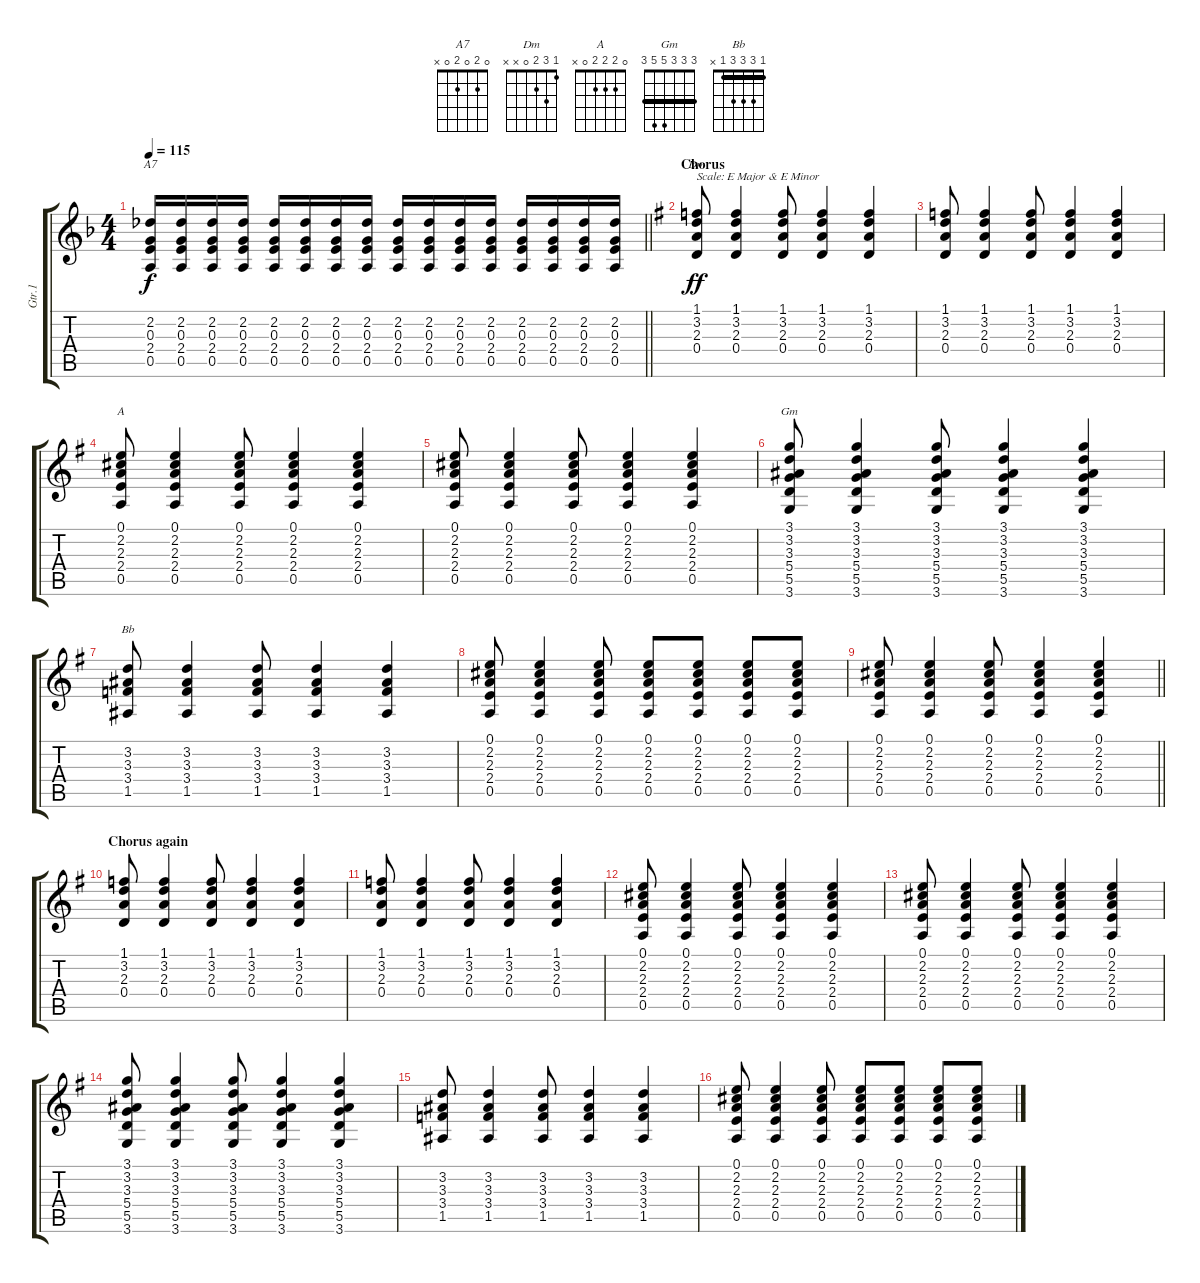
\track ("Gtr.1" "Gtr.1") {instrument electricguitarclean}
\staff {score tabs}
\tuning (E4 B3 G3 D3 A2 E2) {hide}
\chord ("A7" 0 2 0 2 0 x)
\chord ("Dm" 1 3 2 0 x x)
\chord ("A" 0 2 2 2 0 x)
\chord ("Gm" 3 3 3 5 5 3) {barre 3}
\chord ("Bb" 1 3 3 3 1 x) {barre 1}
\ts (4 4)
\tempo 115
\clef g2
\barLineRight lightlight
\ks dminor
(2.2 0.3 2.4 0.5).16{ch "A7" dy f} (2.2 0.3 2.4 0.5).16 (2.2 0.3 2.4 0.5).16 (2.2 0.3 2.4 0.5).16 (2.2 0.3 2.4 0.5).16 (2.2 0.3 2.4 0.5).16 (2.2 0.3 2.4 0.5).16 (2.2 0.3 2.4 0.5).16 (2.2 0.3 2.4 0.5).16 (2.2 0.3 2.4 0.5).16 (2.2 0.3 2.4 0.5).16 (2.2 0.3 2.4 0.5).16 (2.2 0.3 2.4 0.5).16 (2.2 0.3 2.4 0.5).16 (2.2 0.3 2.4 0.5).16 (2.2 0.3 2.4 0.5).16 |
\section ("" "Chorus")
\ks g
(1.1 3.2 2.3 0.4).8{ch "Dm" txt "Scale: E Major & E Minor" dy ff volume 16 instrument electricguitarclean} (1.1 3.2 2.3 0.4).4 (1.1 3.2 2.3 0.4).8 (1.1 3.2 2.3 0.4).4 (1.1 3.2 2.3 0.4).4 |
(1.1 3.2 2.3 0.4).8 (1.1 3.2 2.3 0.4).4 (1.1 3.2 2.3 0.4).8 (1.1 3.2 2.3 0.4).4 (1.1 3.2 2.3 0.4).4 |
(0.1 2.2 2.3 2.4 0.5).8{ch "A"} (0.1 2.2 2.3 2.4 0.5).4 (0.1 2.2 2.3 2.4 0.5).8 (0.1 2.2 2.3 2.4 0.5).4 (0.1 2.2 2.3 2.4 0.5).4 |
(0.1 2.2 2.3 2.4 0.5).8 (0.1 2.2 2.3 2.4 0.5).4 (0.1 2.2 2.3 2.4 0.5).8 (0.1 2.2 2.3 2.4 0.5).4 (0.1 2.2 2.3 2.4 0.5).4 |
(3.1 3.2 3.3 5.4 5.5 3.6).8{ch "Gm"} (3.1 3.2 3.3 5.4 5.5 3.6).4 (3.1 3.2 3.3 5.4 5.5 3.6).8 (3.1 3.2 3.3 5.4 5.5 3.6).4 (3.1 3.2 3.3 5.4 5.5 3.6).4 |
(3.2 3.3 3.4 1.5).8{ch "Bb"} (3.2 3.3 3.4 1.5).4 (3.2 3.3 3.4 1.5).8 (3.2 3.3 3.4 1.5).4 (3.2 3.3 3.4 1.5).4 |
(0.1 2.2 2.3 2.4 0.5).8 (0.1 2.2 2.3 2.4 0.5).4 (0.1 2.2 2.3 2.4 0.5).8 (0.1 2.2 2.3 2.4 0.5).8 (0.1 2.2 2.3 2.4 0.5).8 (0.1 2.2 2.3 2.4 0.5).8 (0.1 2.2 2.3 2.4 0.5).8 |
\barLineRight lightlight
(0.1 2.2 2.3 2.4 0.5).8 (0.1 2.2 2.3 2.4 0.5).4 (0.1 2.2 2.3 2.4 0.5).8 (0.1 2.2 2.3 2.4 0.5).4 (0.1 2.2 2.3 2.4 0.5).4 |
\section ("" "Chorus again")
(1.1 3.2 2.3 0.4).8 (1.1 3.2 2.3 0.4).4 (1.1 3.2 2.3 0.4).8 (1.1 3.2 2.3 0.4).4 (1.1 3.2 2.3 0.4).4 |
(1.1 3.2 2.3 0.4).8 (1.1 3.2 2.3 0.4).4 (1.1 3.2 2.3 0.4).8 (1.1 3.2 2.3 0.4).4 (1.1 3.2 2.3 0.4).4 |
(0.1 2.2 2.3 2.4 0.5).8 (0.1 2.2 2.3 2.4 0.5).4 (0.1 2.2 2.3 2.4 0.5).8 (0.1 2.2 2.3 2.4 0.5).4 (0.1 2.2 2.3 2.4 0.5).4 |
(0.1 2.2 2.3 2.4 0.5).8 (0.1 2.2 2.3 2.4 0.5).4 (0.1 2.2 2.3 2.4 0.5).8 (0.1 2.2 2.3 2.4 0.5).4 (0.1 2.2 2.3 2.4 0.5).4 |
(3.1 3.2 3.3 5.4 5.5 3.6).8 (3.1 3.2 3.3 5.4 5.5 3.6).4 (3.1 3.2 3.3 5.4 5.5 3.6).8 (3.1 3.2 3.3 5.4 5.5 3.6).4 (3.1 3.2 3.3 5.4 5.5 3.6).4 |
(3.2 3.3 3.4 1.5).8 (3.2 3.3 3.4 1.5).4 (3.2 3.3 3.4 1.5).8 (3.2 3.3 3.4 1.5).4 (3.2 3.3 3.4 1.5).4 |
(0.1 2.2 2.3 2.4 0.5).8 (0.1 2.2 2.3 2.4 0.5).4 (0.1 2.2 2.3 2.4 0.5).8 (0.1 2.2 2.3 2.4 0.5).8 (0.1 2.2 2.3 2.4 0.5).8 (0.1 2.2 2.3 2.4 0.5).8 (0.1 2.2 2.3 2.4 0.5).8
